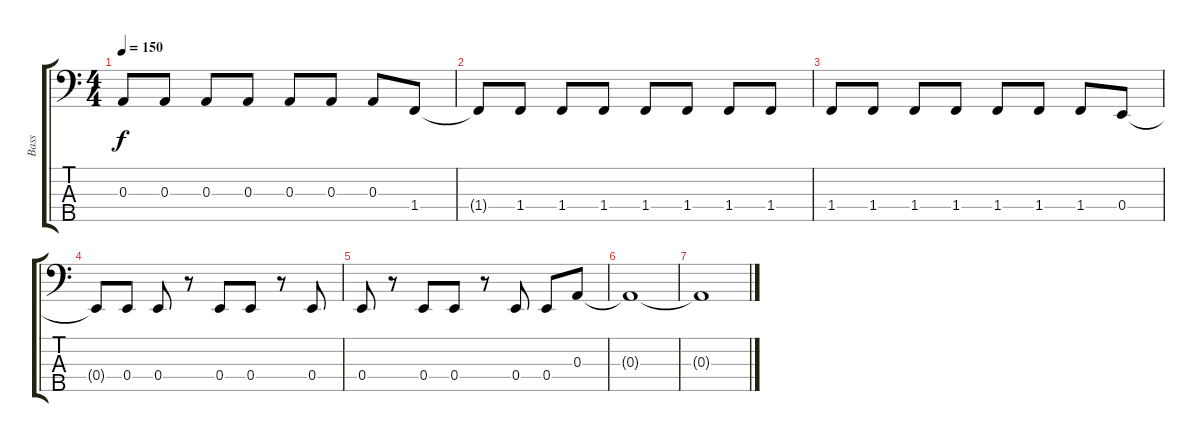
\track ("Bass" "Bass") {instrument electricbassfinger}
\staff {score tabs}
\tuning (G2 D2 A1 E1 B0) {hide}
\ts (4 4)
\tempo 150
\clef f4
\ks c
0.3.8{dy f} 0.3.8 0.3.8 0.3.8 0.3.8 0.3.8 0.3.8 1.4.8 |
1.4{t}.8 1.4.8 1.4.8 1.4.8 1.4.8 1.4.8 1.4.8 1.4.8 |
1.4.8 1.4.8 1.4.8 1.4.8 1.4.8 1.4.8 1.4.8 0.4.8 |
0.4{t}.8 0.4.8 0.4.8 r.8 0.4.8 0.4.8 r.8 0.4.8 |
0.4.8 r.8 0.4.8 0.4.8 r.8 0.4.8 0.4.8 0.3.8 |
0.3{t}.1 |
0.3{t}.1
